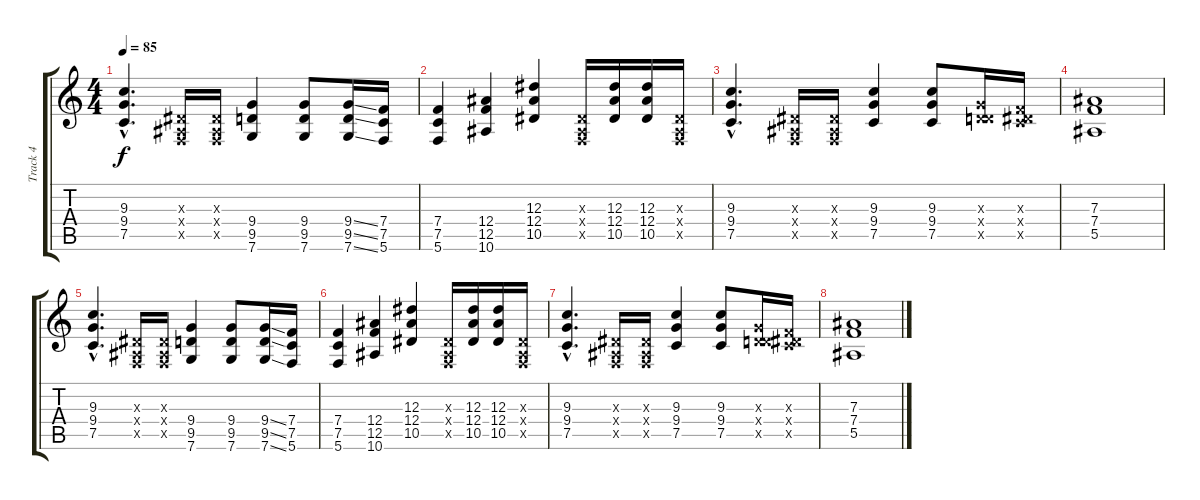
\track ("Track 4" "Track 4") {instrument distortionguitar}
\staff {score tabs}
\tuning (C4 G3 Eb3 Bb2 F2 C2) {hide}
\ts (4 4)
\tempo 85
\clef g2
\ks c
(9.3{hac} 9.4{hac} 7.5{hac}).4{d dy f} (0.3{x} 0.4{x} 0.5{x}).16 (0.3{x} 0.4{x} 0.5{x}).16 (9.4 9.5 7.6).4 (9.4 9.5 7.6).8 (9.4{ss} 9.5{ss} 7.6{ss}).16 (7.4 7.5 5.6).16 |
(7.4 7.5 5.6).4 (12.4 12.5 10.6).4 (12.3 12.4 10.5).4 (0.3{x} 0.4{x} 0.5{x}).16 (12.3 12.4 10.5).16 (12.3 12.4 10.5).16 (0.3{x} 0.4{x} 0.5{x}).16 |
(9.3{hac} 9.4{hac} 7.5{hac}).4{d} (0.3{x} 0.4{x} 0.5{x}).16 (0.3{x} 0.4{x} 0.5{x}).16 (9.3 9.4 7.5).4 (9.3 9.4 7.5).8 (0.3{x} 9.4{x} 9.5{x}).16 (0.3{x} 7.4{x} 7.5{x}).16 |
(7.3 7.4 5.5).1 |
(9.3{hac} 9.4{hac} 7.5{hac}).4{d} (0.3{x} 0.4{x} 0.5{x}).16 (0.3{x} 0.4{x} 0.5{x}).16 (9.4 9.5 7.6).4 (9.4 9.5 7.6).8 (9.4{ss} 9.5{ss} 7.6{ss}).16 (7.4 7.5 5.6).16 |
(7.4 7.5 5.6).4 (12.4 12.5 10.6).4 (12.3 12.4 10.5).4 (0.3{x} 0.4{x} 0.5{x}).16 (12.3 12.4 10.5).16 (12.3 12.4 10.5).16 (0.3{x} 0.4{x} 0.5{x}).16 |
(9.3{hac} 9.4{hac} 7.5{hac}).4{d} (0.3{x} 0.4{x} 0.5{x}).16 (0.3{x} 0.4{x} 0.5{x}).16 (9.3 9.4 7.5).4 (9.3 9.4 7.5).8 (0.3{x} 9.4{x} 9.5{x}).16 (0.3{x} 7.4{x} 7.5{x}).16 |
(7.3 7.4 5.5).1
